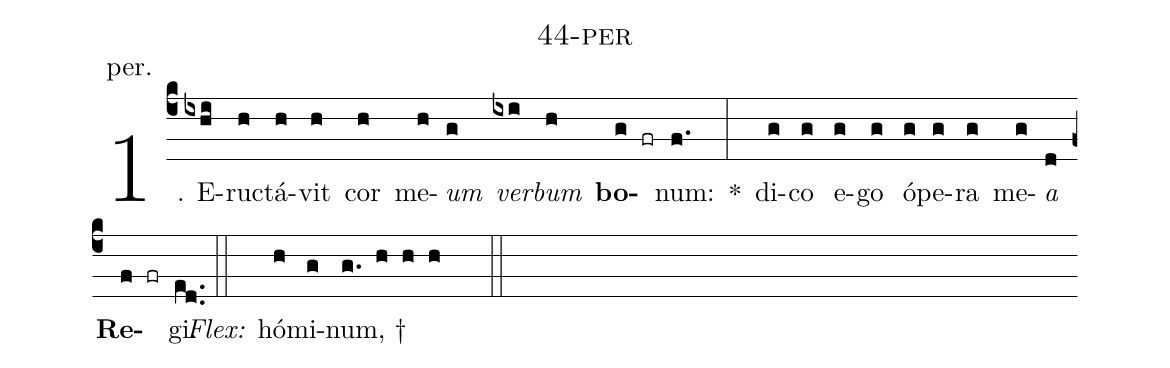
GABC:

name: 44-per;
annotation: per.;
%%
(c4)1. E(ixhi)ruc(h)tá(h)vit(h) cor(h) me(h)<i>um</i>(g) <i>ver</i>(ixi)<i>bum</i>(h) <b>bo</b>(g fr)num:(f.) *(:) di(g)co(g) e(g)go(g) ó(g)pe(g)ra(g) me(g)<i>a</i>(d) <b>Re</b>(f fr)gi.(ed..) (::)
<i>Flex:</i>()  hó(h)mi(g)num, †(g. h h h  ::)
